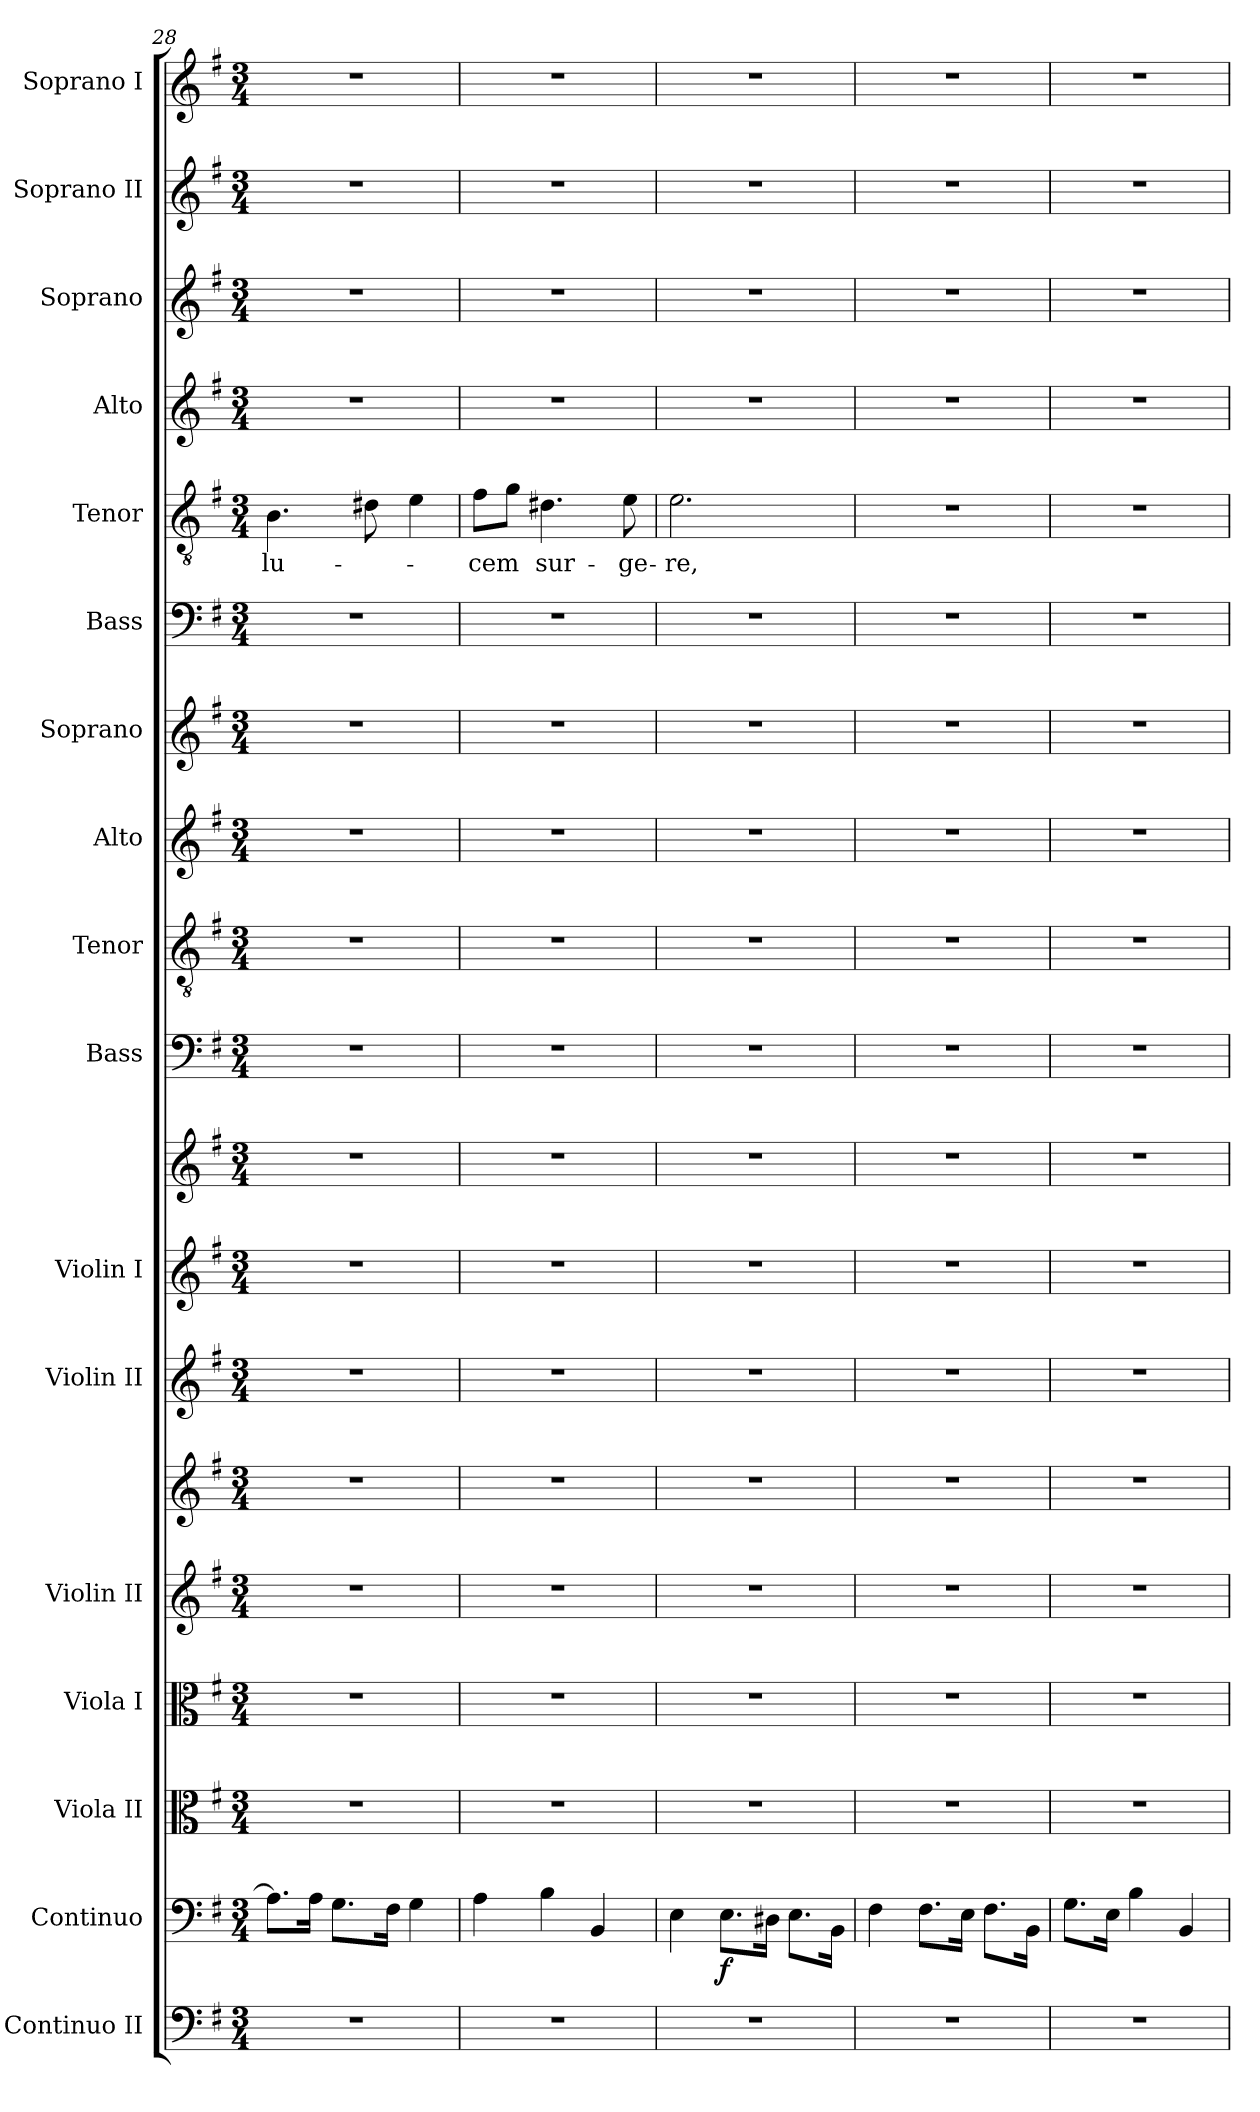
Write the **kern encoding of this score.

**kern	**kern	**dynam	**kern	**kern	**kern	**kern	**kern	**kern	**kern	**kern	**kern	**kern	**kern	**kern	**kern	**text	**kern	**kern	**kern	**kern
*part17	*part16	*part16	*part15	*part14	*part13	*part13	*part12	*part11	*part11	*part10	*part9	*part8	*part7	*part6	*part5	*part5	*part4	*part3	*part2	*part1
*staff19	*staff18	*staff18	*staff17	*staff16	*staff15	*staff14	*staff13	*staff12	*staff11	*staff10	*staff9	*staff8	*staff7	*staff6	*staff5	*staff5	*staff4	*staff3	*staff2	*staff1
*I"Continuo II	*I"Continuo	*	*I"Viola II	*I"Viola I	*I"Violin II	*	*I"Violin II	*I"Violin I	*	*I"Bass	*I"Tenor	*I"Alto	*I"Soprano	*I"Bass	*I"Tenor	*	*I"Alto	*I"Soprano	*I"Soprano II	*I"Soprano I
*	*	*	*I'Vla	*I'Vla	*I'Vln II	*	*I'Vln II	*I'Vln I	*	*I'B.	*I'T.	*I'A.	*I'S.	*I'B.	*I'T.	*	*I'A.	*I'S.	*I'S.	*I'S.
*clefF4	*clefF4	*	*clefC3	*clefC3	*clefG2	*clefG2	*clefG2	*clefG2	*clefG2	*clefF4	*clefGv2	*clefG2	*clefG2	*clefF4	*clefGv2	*	*clefG2	*clefG2	*clefG2	*clefG2
*	*	*	*	*	*	*	*	*	*	*	*ITrd7c12	*	*	*	*ITrd7c12	*	*	*	*	*
*k[f#]	*k[f#]	*	*k[f#]	*k[f#]	*k[f#]	*k[f#]	*k[f#]	*k[f#]	*k[f#]	*k[f#]	*k[f#]	*k[f#]	*k[f#]	*k[f#]	*k[f#]	*	*k[f#]	*k[f#]	*k[f#]	*k[f#]
*G:	*G:	*	*G:	*G:	*G:	*G:	*G:	*G:	*G:	*G:	*G:	*G:	*G:	*G:	*G:	*	*G:	*G:	*G:	*G:
*M3/4	*M3/4	*	*M3/4	*M3/4	*M3/4	*M3/4	*M3/4	*M3/4	*M3/4	*M3/4	*M3/4	*M3/4	*M3/4	*M3/4	*M3/4	*	*M3/4	*M3/4	*M3/4	*M3/4
=28	=28	=28	=28	=28	=28	=28	=28	=28	=28	=28	=28	=28	=28	=28	=28	=28	=28	=28	=28	=28
!LO:N:vis=1	!	!	!LO:N:vis=1	!LO:N:vis=1	!LO:N:vis=1	!LO:N:vis=1	!LO:N:vis=1	!LO:N:vis=1	!LO:N:vis=1	!LO:N:vis=1	!LO:N:vis=1	!LO:N:vis=1	!LO:N:vis=1	!LO:N:vis=1	!	!	!	!	!	!
!	!	!	!	!	!	!	!	!	!	!	!	!	!	!	!	!LO:LY:b:color=#000000	!LO:N:vis=1	!LO:N:vis=1	!LO:N:vis=1	!LO:N:vis=1
2.r	8.Ai\L]	.	2.r	2.r	2.r	2.r	2.r	2.r	2.r	2.r	2.r	2.r	2.r	2.r	4.BBi\	lu-	2.r	2.r	2.r	2.r
.	16Ai\Jk	.	.	.	.	.	.	.	.	.	.	.	.	.	.	.	.	.	.	.
.	8.Gi\L	.	.	.	.	.	.	.	.	.	.	.	.	.	.	.	.	.	.	.
.	.	.	.	.	.	.	.	.	.	.	.	.	.	.	8D#Xi\	.	.	.	.	.
.	16F#i\Jk	.	.	.	.	.	.	.	.	.	.	.	.	.	.	.	.	.	.	.
.	4Gi\	.	.	.	.	.	.	.	.	.	.	.	.	.	4Ei\	.	.	.	.	.
=29	=29	=29	=29	=29	=29	=29	=29	=29	=29	=29	=29	=29	=29	=29	=29	=29	=29	=29	=29	=29
!LO:N:vis=1	!	!	!LO:N:vis=1	!LO:N:vis=1	!LO:N:vis=1	!LO:N:vis=1	!LO:N:vis=1	!LO:N:vis=1	!LO:N:vis=1	!LO:N:vis=1	!LO:N:vis=1	!LO:N:vis=1	!LO:N:vis=1	!LO:N:vis=1	!	!	!	!	!	!
!	!	!	!	!	!	!	!	!	!	!	!	!	!	!	!	!LO:LY:b:color=#000000	!LO:N:vis=1	!LO:N:vis=1	!LO:N:vis=1	!LO:N:vis=1
2.r	4Ai\	.	2.r	2.r	2.r	2.r	2.r	2.r	2.r	2.r	2.r	2.r	2.r	2.r	8F#i\L	-cem	2.r	2.r	2.r	2.r
.	.	.	.	.	.	.	.	.	.	.	.	.	.	.	8Gi\J	.	.	.	.	.
!	!	!	!	!	!	!	!	!	!	!	!	!	!	!	!	!LO:LY:b:color=#000000	!	!	!	!
.	4Bi\	.	.	.	.	.	.	.	.	.	.	.	.	.	4.D#Xi\	sur-	.	.	.	.
.	4BBi/	.	.	.	.	.	.	.	.	.	.	.	.	.	.	.	.	.	.	.
!	!	!	!	!	!	!	!	!	!	!	!	!	!	!	!	!LO:LY:b:color=#000000	!	!	!	!
.	.	.	.	.	.	.	.	.	.	.	.	.	.	.	8Ei\	-ge-	.	.	.	.
=30	=30	=30	=30	=30	=30	=30	=30	=30	=30	=30	=30	=30	=30	=30	=30	=30	=30	=30	=30	=30
!LO:N:vis=1	!	!	!LO:N:vis=1	!LO:N:vis=1	!LO:N:vis=1	!LO:N:vis=1	!LO:N:vis=1	!LO:N:vis=1	!LO:N:vis=1	!LO:N:vis=1	!LO:N:vis=1	!LO:N:vis=1	!LO:N:vis=1	!LO:N:vis=1	!	!	!	!	!	!
!	!	!	!	!	!	!	!	!	!	!	!	!	!	!	!	!LO:LY:b:color=#000000	!LO:N:vis=1	!LO:N:vis=1	!LO:N:vis=1	!LO:N:vis=1
2.r	4Ei\	.	2.r	2.r	2.r	2.r	2.r	2.r	2.r	2.r	2.r	2.r	2.r	2.r	2.Ei\	-re,	2.r	2.r	2.r	2.r
.	8.Ei\L	f	.	.	.	.	.	.	.	.	.	.	.	.	.	.	.	.	.	.
.	16D#Xi\Jk	.	.	.	.	.	.	.	.	.	.	.	.	.	.	.	.	.	.	.
.	8.Ei\L	.	.	.	.	.	.	.	.	.	.	.	.	.	.	.	.	.	.	.
.	16BBi\Jk	.	.	.	.	.	.	.	.	.	.	.	.	.	.	.	.	.	.	.
=31	=31	=31	=31	=31	=31	=31	=31	=31	=31	=31	=31	=31	=31	=31	=31	=31	=31	=31	=31	=31
!LO:N:vis=1	!	!	!LO:N:vis=1	!LO:N:vis=1	!LO:N:vis=1	!LO:N:vis=1	!LO:N:vis=1	!LO:N:vis=1	!LO:N:vis=1	!LO:N:vis=1	!LO:N:vis=1	!LO:N:vis=1	!LO:N:vis=1	!LO:N:vis=1	!LO:N:vis=1	!	!LO:N:vis=1	!LO:N:vis=1	!LO:N:vis=1	!LO:N:vis=1
2.r	4F#i\	.	2.r	2.r	2.r	2.r	2.r	2.r	2.r	2.r	2.r	2.r	2.r	2.r	2.r	.	2.r	2.r	2.r	2.r
.	8.F#i\L	.	.	.	.	.	.	.	.	.	.	.	.	.	.	.	.	.	.	.
.	16Ei\Jk	.	.	.	.	.	.	.	.	.	.	.	.	.	.	.	.	.	.	.
.	8.F#i\L	.	.	.	.	.	.	.	.	.	.	.	.	.	.	.	.	.	.	.
.	16BBi\Jk	.	.	.	.	.	.	.	.	.	.	.	.	.	.	.	.	.	.	.
!!LO:LB:g=z
=32	=32	=32	=32	=32	=32	=32	=32	=32	=32	=32	=32	=32	=32	=32	=32	=32	=32	=32	=32	=32
!LO:N:vis=1	!	!	!LO:N:vis=1	!LO:N:vis=1	!LO:N:vis=1	!LO:N:vis=1	!LO:N:vis=1	!LO:N:vis=1	!LO:N:vis=1	!LO:N:vis=1	!LO:N:vis=1	!LO:N:vis=1	!LO:N:vis=1	!LO:N:vis=1	!LO:N:vis=1	!	!LO:N:vis=1	!LO:N:vis=1	!LO:N:vis=1	!LO:N:vis=1
2.r	8.Gi\L	.	2.r	2.r	2.r	2.r	2.r	2.r	2.r	2.r	2.r	2.r	2.r	2.r	2.r	.	2.r	2.r	2.r	2.r
.	16Ei\Jk	.	.	.	.	.	.	.	.	.	.	.	.	.	.	.	.	.	.	.
.	4Bi\	.	.	.	.	.	.	.	.	.	.	.	.	.	.	.	.	.	.	.
.	4BBi/	.	.	.	.	.	.	.	.	.	.	.	.	.	.	.	.	.	.	.
=	=	=	=	=	=	=	=	=	=	=	=	=	=	=	=	=	=	=	=	=
*-	*-	*-	*-	*-	*-	*-	*-	*-	*-	*-	*-	*-	*-	*-	*-	*-	*-	*-	*-	*-
